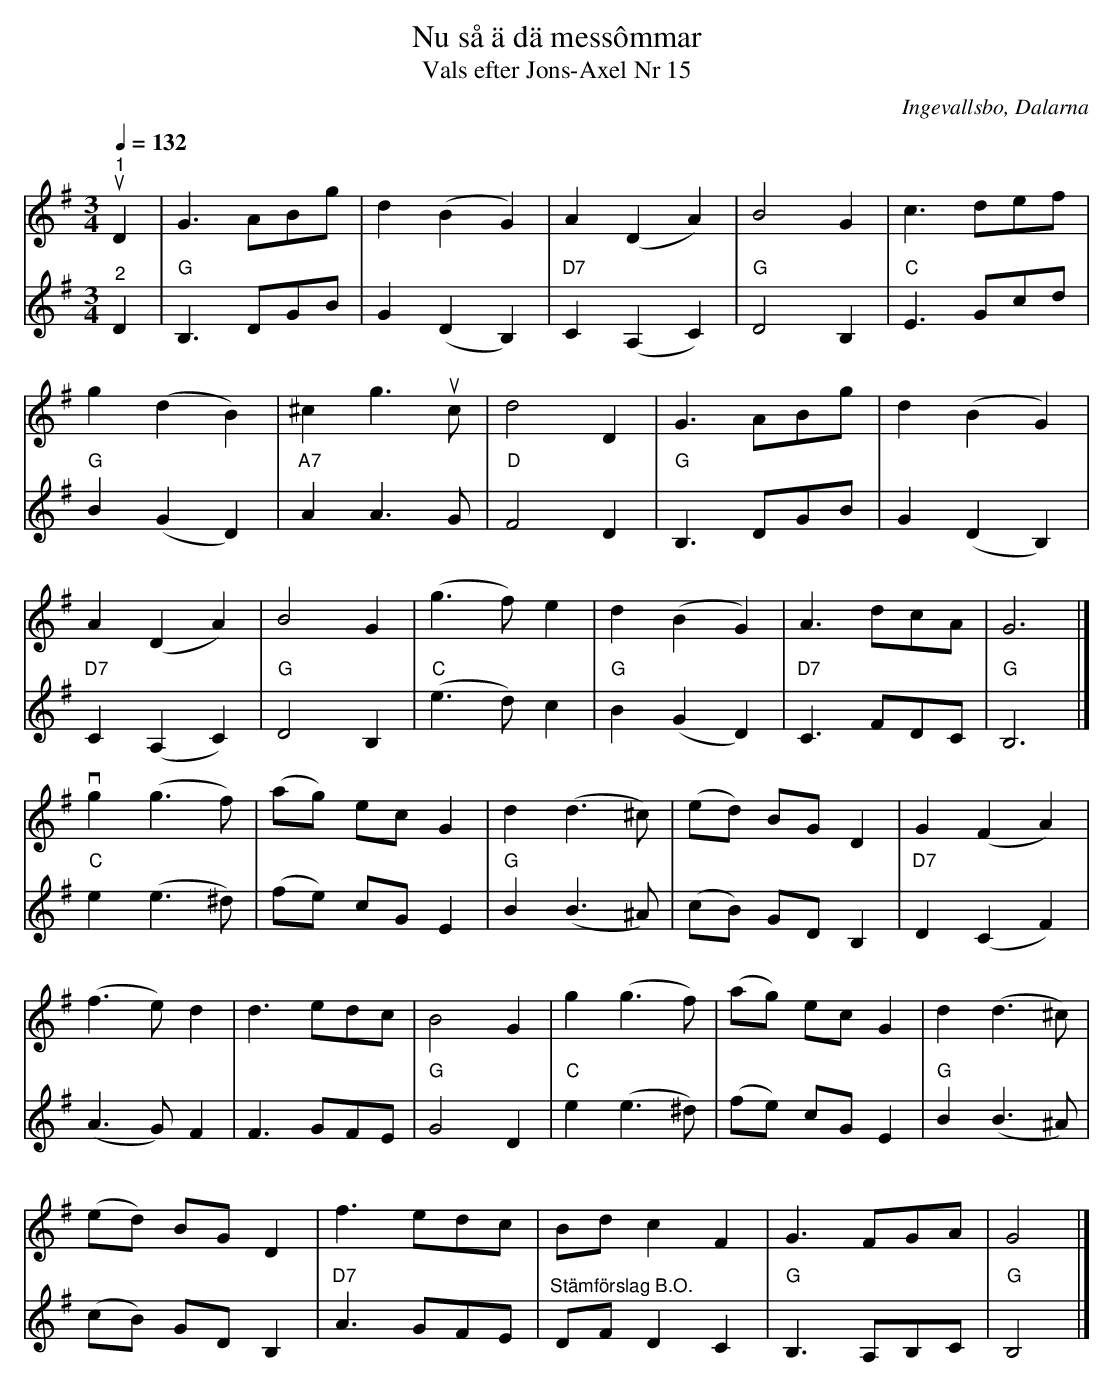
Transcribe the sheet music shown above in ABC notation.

X:1
T:Nu så ä dä messômmar
T:Vals efter Jons-Axel Nr 15
O:Ingevallsbo, Dalarna
L:1/8
Q:1/4=132
M:3/4
K:G
V:1
"^1"u D2 | G3 ABg |  d2 (B2 G2) | A2 (D2 A2) | B4 G2 | c3 def |
g2 (d2 B2) | ^c2 g3u c | d4 D2 | G3 ABg | d2 (B2 G2) |
A2 (D2 A2) | B4 G2 | (g3 f) e2 | d2 (B2 G2) | A3 dcA | G6 |]
v g2 (g3 f) | (ag) ec G2 | d2 (d3 ^c) | (ed) BG D2 | G2 (F2 A2) |
(f3 e) d2 | d3 edc | B4 G2 | g2 (g3 f) | (ag) ec G2 | d2 (d3 ^c) |
(ed) BG D2 | f3 edc | Bd c2 F2 | G3 FGA | G4 |]
V:2
"^2" D2 |"G" B,3 DGB | G2 (D2 B,2) |"D7" C2 (A,2 C2) |"G" D4 B,2 |"C" E3 Gcd |"G" B2 (G2 D2) |
"A7" A2 A3 G |"D" F4 D2 |"G" B,3 DGB | G2 (D2 B,2) |"D7" C2 (A,2 C2) |"G" D4 B,2 |
"C" (e3 d) c2 |"G" B2 (G2 D2) |"D7" C3 FDC |"G" B,6 |]
"C" e2 (e3 ^d) | (fe) cG E2 | "G" B2 (B3 ^A) | (cB) GD B,2 | "D7" D2 (C2 F2) |
(A3 G) F2 | F3 GFE |"G" G4 D2 |"C" e2 (e3 ^d) | (fe) cG E2 |
"G" B2 (B3 ^A) | (cB) GD B,2 |"D7" A3 GFE | "^Stämförslag B.O." DF D2 C2 |"G" B,3 A,B,C |"G" B,4 |]
